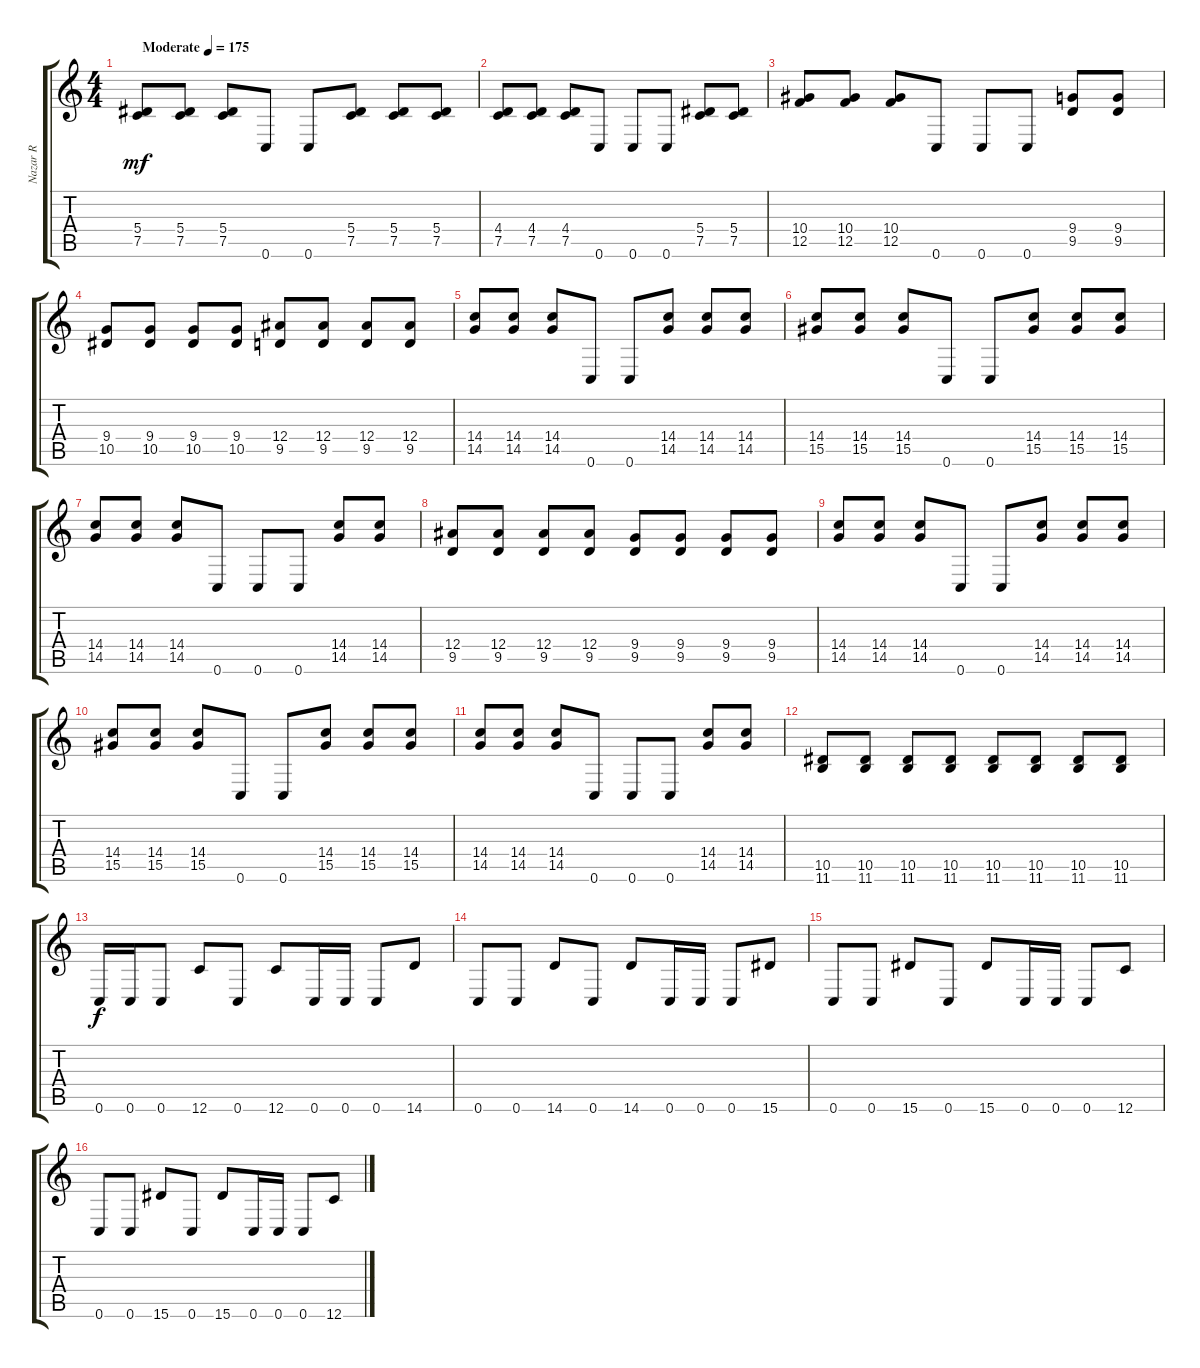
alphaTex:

\track ("Nazar R" "Nazar R") {instrument distortionguitar}
\staff {score tabs}
\tuning (C4 G3 Eb3 Bb2 F2 C2) {hide}
\ts (4 4)
\tempo (175 "Moderate")
\clef g2
\ks c
(5.4 7.5).8{dy mf instrument distortionguitar} (5.4 7.5).8 (5.4 7.5).8 0.6.8 0.6.8 (5.4 7.5).8 (5.4 7.5).8 (5.4 7.5).8 |
(4.4 7.5).8 (4.4 7.5).8 (4.4 7.5).8 0.6.8 0.6.8 0.6.8 (5.4 7.5).8 (5.4 7.5).8 |
(10.4 12.5).8 (10.4 12.5).8 (10.4 12.5).8 0.6.8 0.6.8 0.6.8 (9.4 9.5).8 (9.4 9.5).8 |
(9.4 10.5).8 (9.4 10.5).8 (9.4 10.5).8 (9.4 10.5).8 (12.4 9.5).8 (12.4 9.5).8 (12.4 9.5).8 (12.4 9.5).8 |
(14.4 14.5).8 (14.4 14.5).8 (14.4 14.5).8 0.6.8 0.6.8 (14.4 14.5).8 (14.4 14.5).8 (14.4 14.5).8 |
(14.4 15.5).8 (14.4 15.5).8 (14.4 15.5).8 0.6.8 0.6.8 (14.4 15.5).8 (14.4 15.5).8 (14.4 15.5).8 |
(14.4 14.5).8 (14.4 14.5).8 (14.4 14.5).8 0.6.8 0.6.8 0.6.8 (14.4 14.5).8 (14.4 14.5).8 |
(12.4 9.5).8 (12.4 9.5).8 (12.4 9.5).8 (12.4 9.5).8 (9.4 9.5).8 (9.4 9.5).8 (9.4 9.5).8 (9.4 9.5).8 |
(14.4 14.5).8 (14.4 14.5).8 (14.4 14.5).8 0.6.8 0.6.8 (14.4 14.5).8 (14.4 14.5).8 (14.4 14.5).8 |
(14.4 15.5).8 (14.4 15.5).8 (14.4 15.5).8 0.6.8 0.6.8 (14.4 15.5).8 (14.4 15.5).8 (14.4 15.5).8 |
(14.4 14.5).8 (14.4 14.5).8 (14.4 14.5).8 0.6.8 0.6.8 0.6.8 (14.4 14.5).8 (14.4 14.5).8 |
(10.5 11.6).8 (10.5 11.6).8 (10.5 11.6).8 (10.5 11.6).8 (10.5 11.6).8 (10.5 11.6).8 (10.5 11.6).8 (10.5 11.6).8 |
0.6.16{dy f} 0.6.16 0.6.8 12.6.8 0.6.8 12.6.8 0.6.16 0.6.16 0.6.8 14.6.8 |
0.6.8 0.6.8 14.6.8 0.6.8 14.6.8 0.6.16 0.6.16 0.6.8 15.6.8 |
0.6.8 0.6.8 15.6.8 0.6.8 15.6.8 0.6.16 0.6.16 0.6.8 12.6.8 |
0.6.8 0.6.8 15.6.8 0.6.8 15.6.8 0.6.16 0.6.16 0.6.8 12.6.8
